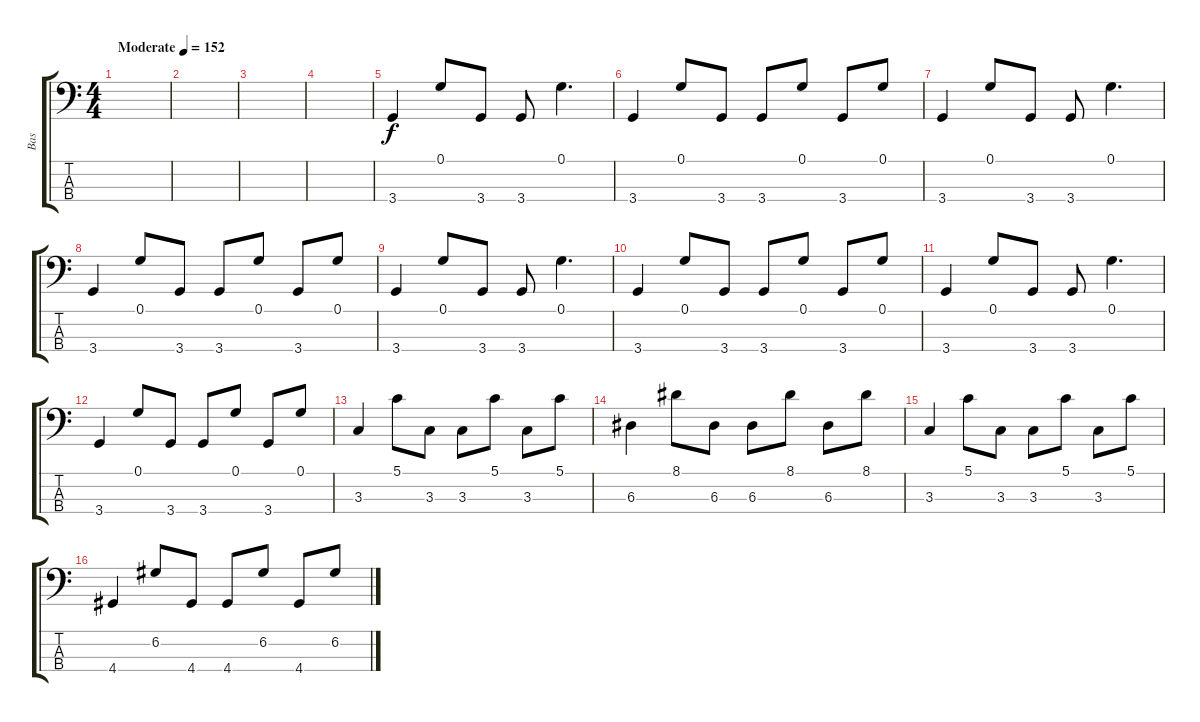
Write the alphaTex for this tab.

\track ("Bas" "Bas") {instrument electricbassfinger}
\staff {score tabs}
\tuning (G2 D2 A1 E1) {hide}
\ts (4 4)
\tempo (152 "Moderate")
\clef f4
\ks c
|
|
|
|
3.4.4 0.1.8 3.4.8 3.4.8 0.1.4{d} |
3.4.4 0.1.8 3.4.8 3.4.8 0.1.8 3.4.8 0.1.8 |
3.4.4 0.1.8 3.4.8 3.4.8 0.1.4{d} |
3.4.4 0.1.8 3.4.8 3.4.8 0.1.8 3.4.8 0.1.8 |
3.4.4 0.1.8 3.4.8 3.4.8 0.1.4{d} |
3.4.4 0.1.8 3.4.8 3.4.8 0.1.8 3.4.8 0.1.8 |
3.4.4 0.1.8 3.4.8 3.4.8 0.1.4{d} |
3.4.4 0.1.8 3.4.8 3.4.8 0.1.8 3.4.8 0.1.8 |
3.3.4 5.1.8 3.3.8 3.3.8 5.1.8 3.3.8 5.1.8 |
6.3.4 8.1.8 6.3.8 6.3.8 8.1.8 6.3.8 8.1.8 |
3.3.4 5.1.8 3.3.8 3.3.8 5.1.8 3.3.8 5.1.8 |
4.4.4 6.2.8 4.4.8 4.4.8 6.2.8 4.4.8 6.2.8
